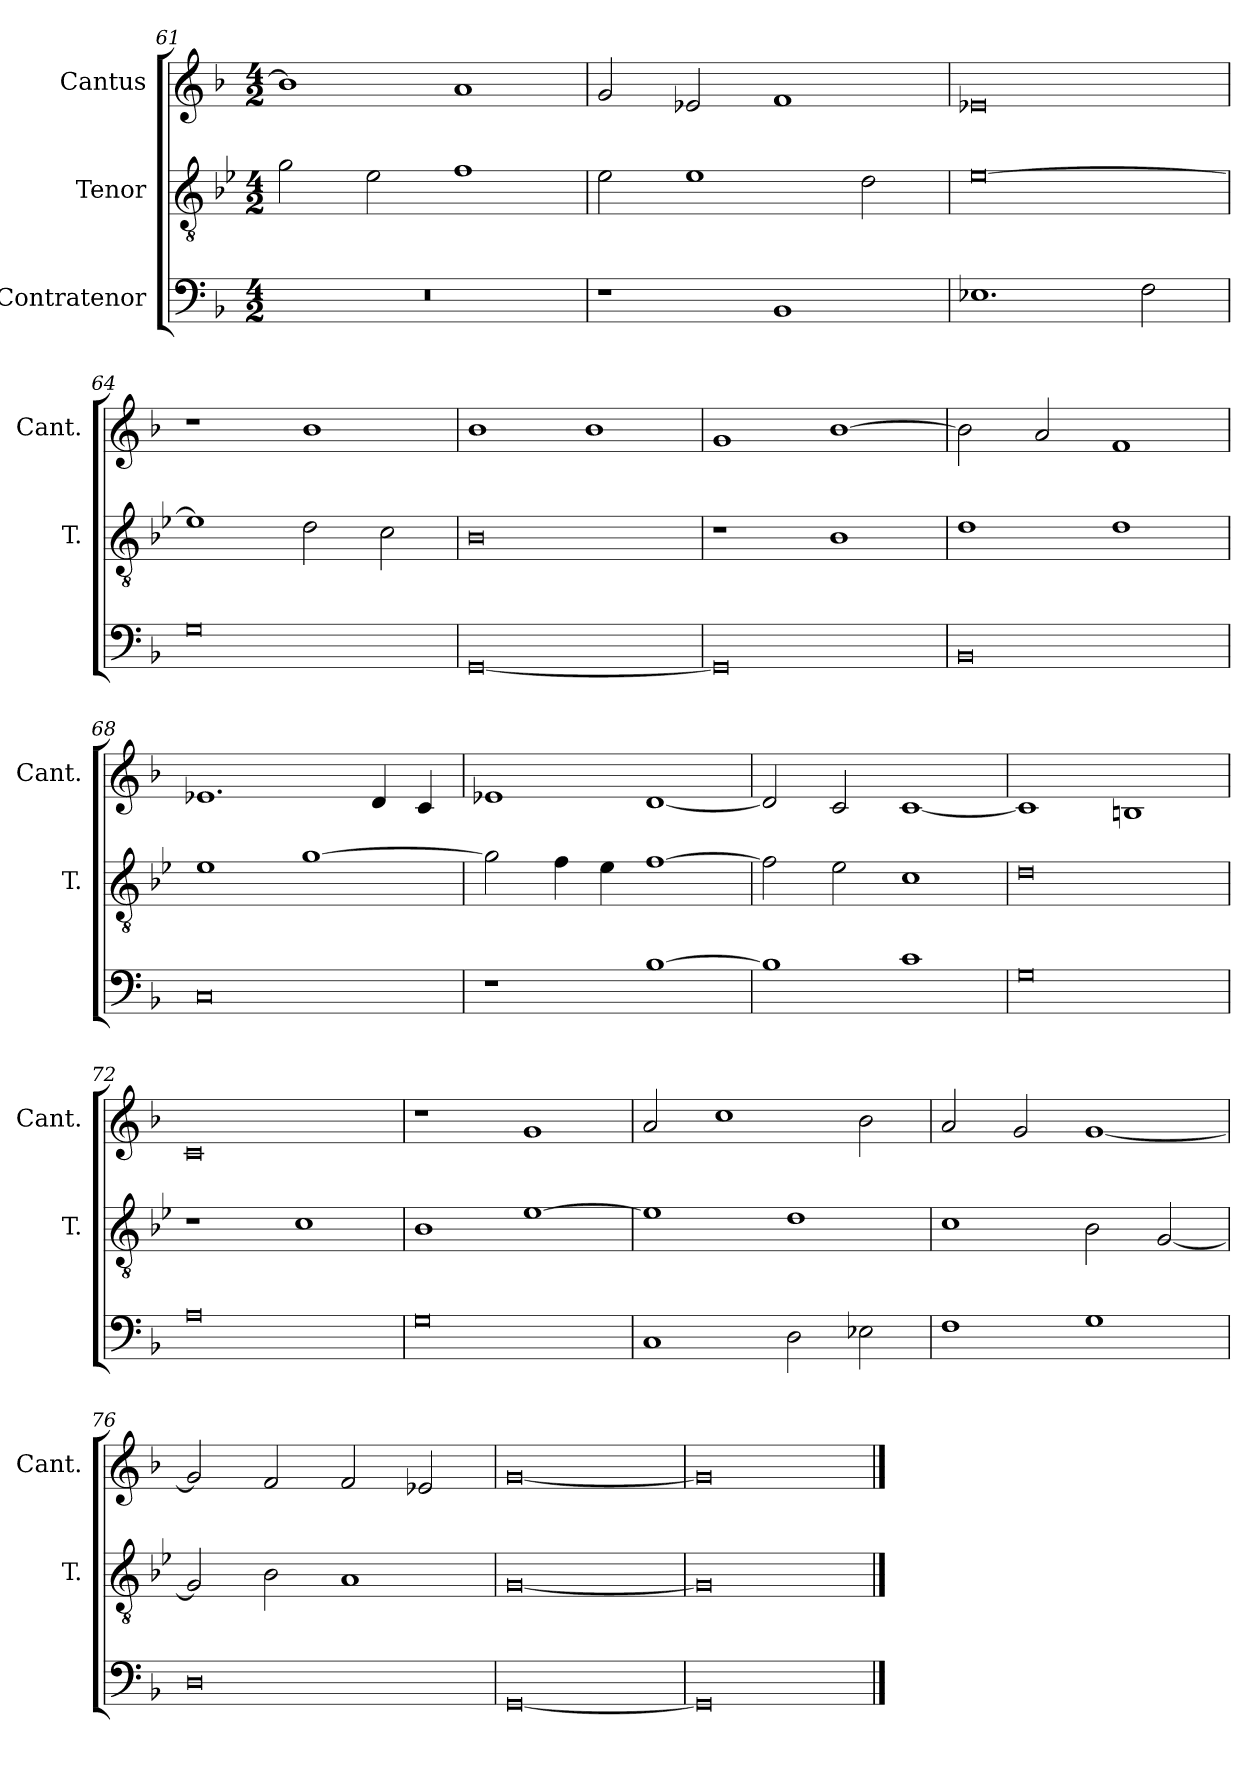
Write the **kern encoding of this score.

**kern	**kern	**kern
*part3	*part2	*part1
*staff3	*staff2	*staff1
*I"Contratenor	*I"Tenor	*I"Cantus
*	*I'T.	*I'Cant.
*clefF4	*clefGv2	*clefG2
*	*ITrd7c12	*
*k[b-]	*k[b-e-]	*k[b-]
*F:	*B-:	*F:
*M4/2	*M4/2	*M4/2
=61	=61	=61
0r	2G\	1b-\]
.	2E-\	.
.	1F\	1a/
=62	=62	=62
1r	2E-\	2g/
.	1E-\	2e-X/
1BB-/	.	1f/
.	2D\	.
=63	=63	=63
1.E-X\	[0E-\	0e-X/
2F\	.	.
=64	=64	=64
0G\	1E-\]	1r
.	2D\	1b-\
.	2C\	.
=65	=65	=65
[0GG/	0BB-\	1b-\
.	.	1b-\
=66	=66	=66
0GG/]	1r	1g/
.	1BB-\	[1b-\
=67	=67	=67
0BB-/	1D\	2b-\]
.	.	2a/
.	1D\	1f/
=68	=68	=68
0C/	1E-\	1.e-X/
.	[1G\	.
.	.	4d/
.	.	4c/
=69	=69	=69
1r	2G\]	1e-X/
.	4F\	.
.	4E-\	.
[1B-\	[1F\	[1d/
=70	=70	=70
1B-\]	2F\]	2d/]
.	2E-\	2c/
1c\	1C\	[1c/
=71	=71	=71
0G\	0D\	1c/]
.	.	1Bi/
=72	=72	=72
0A\	1r	0c/
.	1C\	.
=73	=73	=73
0G\	1BB-\	1r
.	[1E-\	1g/
=74	=74	=74
1C/	1E-\]	2a/
.	.	1cc\
2D\	1D\	.
2E-X\	.	2b-\
=75	=75	=75
1F\	1C\	2a/
.	.	2g/
1G\	2BB-\	[1g/
.	[2GG/	.
=76	=76	=76
0D\	2GG/]	2g/]
.	2BB-\	2f/
.	1AA/	2f/
.	.	2e-X/
=77	=77	=77
[0GG/	[0GG/	[0g/
=78	=78	=78
0GG/]	0GG/]	0g/]
==	==	==
*-	*-	*-
